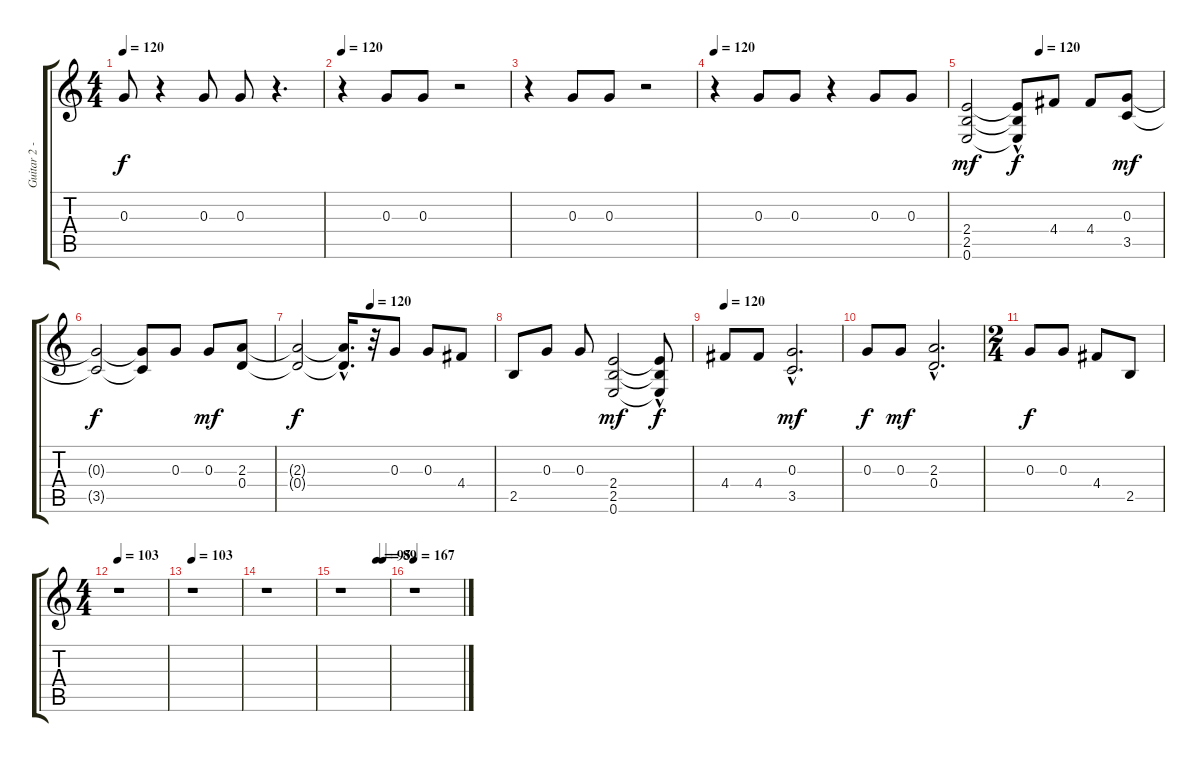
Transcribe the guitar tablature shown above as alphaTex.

\track ("Guitar 2 - Eric Melvin" "Guitar 2 -") {instrument distortionguitar}
\staff {score tabs}
\tuning (E4 B3 G3 D3 A2 E2) {hide}
\ts (4 4)
\tempo 120
\clef g2
\ks c
0.3.8{dy f} r.4 0.3.8 0.3.8 r.4{d} |
\tempo 120
r.4 0.3.8 0.3.8 r.2 |
r.4 0.3.8 0.3.8 r.2 |
\tempo 120
r.4 0.3.8 0.3.8 r.4 0.3.8 0.3.8 |
\tempo (120 0.375)
(2.4 2.5 0.6).2{dy mf} (2.4{t} 2.5{t} 0.6{hac t}).8{dy f} 4.4.8 4.4.8 (0.3 3.5).8{dy mf} |
(0.3{t} 3.5{t}).2{dy f} (0.3{t} 3.5{t}).8 0.3.8 0.3.8{dy mf} (2.3 0.4).8 |
\tempo (120 0.375)
(2.3{t} 0.4{t}).2{dy f} (2.3{hac t} 0.4{t}).16{d} r.32 0.3.8 0.3.8 4.4.8 |
2.5.8 0.3.8 0.3.8 (2.4 2.5 0.6).2{dy mf} (2.4{hac t} 2.5{t} 0.6{hac t}).8{dy f} |
\tempo 120
4.4.8 4.4.8 (0.3{hac} 3.5).2{d dy mf} |
0.3.8{dy f} 0.3.8{dy mf} (2.3{hac} 0.4{hac}).2{d} |
\ts (2 4)
0.3.8{dy f} 0.3.8 4.4.8 2.5.8 |
\ts (4 4)
\tempo 103
r.1 |
\tempo 103
r.1 |
r.1 |
\tempo (95 0.75)
\tempo (89 0.875)
r.1 |
\tempo 167
r.1
